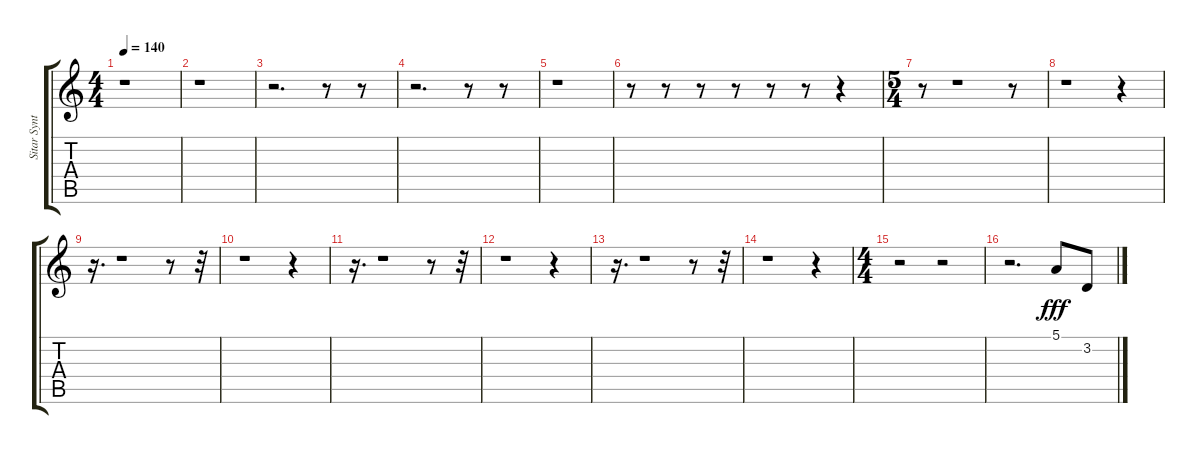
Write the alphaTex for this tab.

\track ("Sitar Synth" "Sitar Synt") {instrument sitar}
\staff {score tabs}
\tuning (E4 B3 G3 D3 A2 E2) {hide}
\ts (4 4)
\tempo 140
\clef g2
\ks c
r.1{dy f} |
r.1 |
r.2{d} r.8 r.8 |
r.2{d} r.8 r.8 |
r.1 |
r.8 r.8 r.8 r.8 r.8 r.8 r.4 |
\ts (5 4)
r.8 r.1 r.8 |
r.1 r.4 |
r.16{d} r.1 r.8 r.32 |
r.1 r.4 |
r.16{d} r.1 r.8 r.32 |
r.1 r.4 |
r.16{d} r.1 r.8 r.32 |
r.1 r.4 |
\ts (4 4)
r.2 r.2 |
r.2{d} 5.1.8{dy fff} 3.2.8
